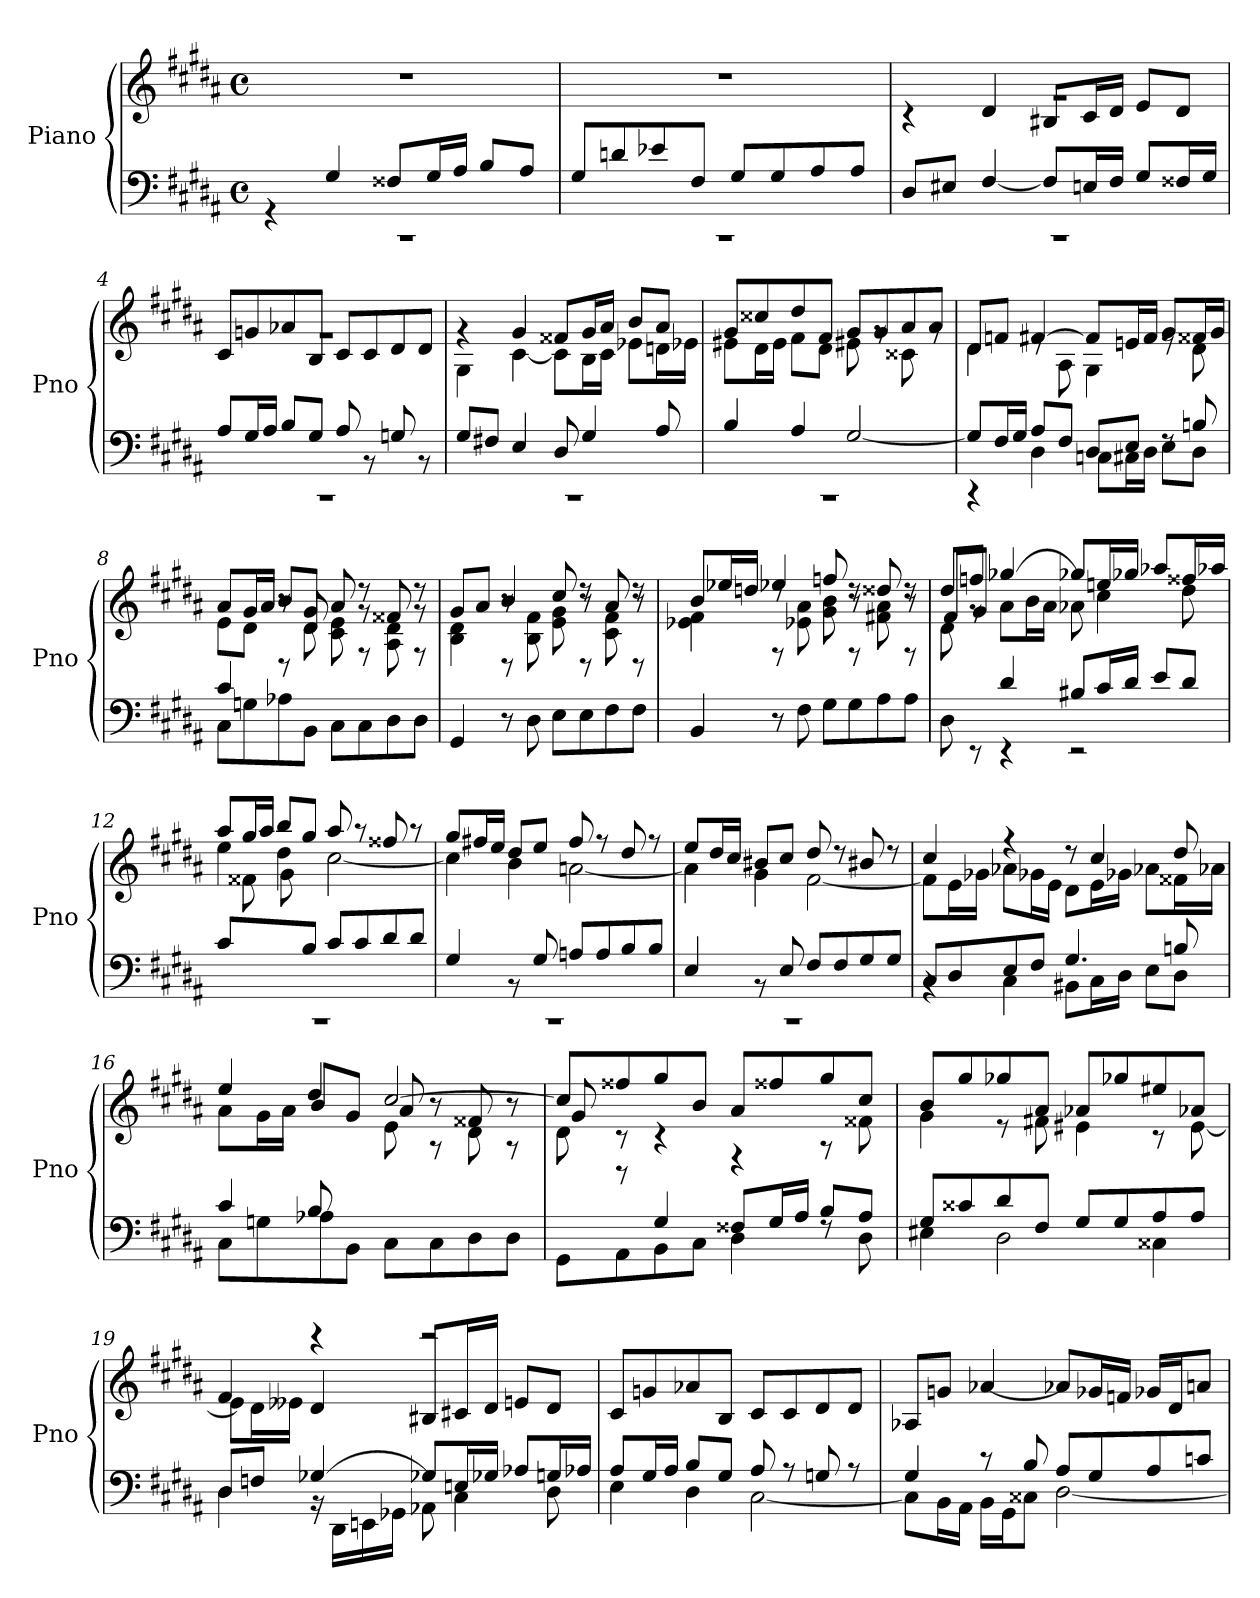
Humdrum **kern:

**kern	**kern
*part1	*part1
*staff2	*staff1
*I"Piano	*
*I'Pno	*
*clefF4	*clefG2
*k[f#c#g#d#a#]	*k[f#c#g#d#a#]
*M4/4	*M4/4
*met(c)	*met(c)
=1	=1
*^	*
1rCC	4r	1rdd
.	4G#/	.
.	8F##X/L	.
.	16G#/L	.
.	16A#/JJ	.
.	8B/L	.
.	8A#/J	.
=2	=2	=2
1rCC	8G#/L	1rdd
.	8dni/	.
.	8e-Xi/	.
.	8F#/J	.
.	8G#/L	.
.	8G#/	.
.	8A#/	.
.	8A#/J	.
=3	=3	=3
*	*	*^
1rCC	8D#/L	1rg	4r
.	8E#X/J	.	.
.	[4F#/	.	4d#/
.	8F#/L]	.	8B#X/L
.	16En/L	.	16c#/L
.	16F#/JJ	.	16d#/JJ
.	8G#/L	.	8e/L
.	16F##X/L	.	8d#/J
.	16G#/JJ	.	.
=4	=4	=4	=4
1rCC	8A#/L	1rg	8c#/L
.	16G#/L	.	8gni/
.	16A#/JJ	.	.
.	8B/L	.	8a-Xi/
.	8G#/J	.	8B/J
.	8A#/	.	8c#/L
.	8r	.	8c#/
.	8Gni/	.	8d#/
.	8r	.	8d#/J
!!LO:LB:g=z	!!
=5	=5	=5	=5
1rCC	8G#/L	4rg	4G#\
.	8F#X/J	.	.
.	4E/	4g#/	[4c#\
.	8D#/	8f##X/L	8c#\L]
.	4G#/	16g#/L	16B\L
.	.	16a#/JJ	16c#\JJ
.	.	8b/L	8e-Xi\L
.	8A#/	8a#/J	16dni\L
.	.	.	16e-Xi\JJ
=6	=6	=6	=6
1rCC	4B/	8g#/L	8e#X\L
.	.	8cc##X/	16d#\L
.	.	.	16e#\JJ
.	4A#/	8dd#/	8f#\L
.	.	8f#/J	8d#\J
.	[2G#/	8g#/L	8e#X\
.	.	8g#/	8rg
.	.	8a#/	8c##X\
.	.	8a#/J	8rg
=7	=7	=7	=7
4rCC	8G#/L]	8d#/L	4d#\
.	16F#/L	8fni/J	.
.	16G#/JJ	.	.
8A#/L	4D#\	[4f#/	8re
8F#/J	.	.	8A#\
8D#/L	8Cni\L	8f#/L]	4G#\
8E/J	16C#\L	16en/L	.
.	16D#\JJ	16f#/JJ	.
8rF	8E\L	8g#/L	8re
8Bn/	8D#\J	16f##X/L	8d#\
.	.	16g#/JJ	.
!!LO:LB:g=z
=8	=8	=8	=8
*	*	*	*^
4c#/	8C#\L	8a#/L	8e\L	4ryy
.	8Gni\	16g#/L	8d#\J	.
.	.	16a#/JJ	.	.
4ryy	8A-Xi\	8b/L	8r	8rD
.	8BB\J	8g#/J	8d#\	8d#/
8ryy	8C#\L	8a#/	8c#\ 8e\	8ryy
8ryy	8C#\	8rg	8rdd	8rF
8ryy	8D#\	8f##X/	8A#\ 8d#\	8ryy
8ryy	8D#\J	8rg	8rdd	8rF
!!LO:LB:g=z	!!	!!
=9	=9	=9	=9	=9
4ryy	4GG#/	8g#/L	4B\ 4d#\	4ryy
.	.	8a#/J	.	.
8ryy	8r	4b/	8r	8rD
4ryy	8D#\	.	8B\ 8f#\	4ryy
.	8E\L	8cc#/	8e\ 8g#\	.
8ryy	8E\	8r	8rdd	8rD
8ryy	8F#\	8a#/	8c#\ 8f#\	8ryy
8ryy	8F#\J	8r	8rdd	8rD
=10	=10	=10	=10	=10
4ryy	4BB/	8b/L	4e-Xi\ 4f#\	4ryy
.	.	16ee-Xi/L	.	.
.	.	16ddni/JJ	.	.
8ryy	8r	4ee-Xi/	8rdd	8rF
4ryy	8F#\	.	8e-Xi\ 8a#\	4ryy
.	8G#\L	8ffni/	8g#\ 8b\	.
8ryy	8G#\	8r	8rdd	8rF
8ryy	8A#\	8dd##Xi/	8f#Xi\ 8a#\	8ryy
8ryy	8A#\J	8r	8rdd	8rF
=11	=11	=11	=11	=11
*	*^	*	*	*^
4ryy	8D#\	4ryy	8dd#/L	8d#\	8f#/L	4ryy
.	8rEE	.	8ffni/J	8rg	8g#/J	.
2.ryy	4rEE	4d#/	[4gg-Xi/	8a#\L	2.ryy	2.ryy
.	.	.	.	16b\L	.	.
.	.	.	.	16a#\JJ	.	.
.	2rEE	8B#X/L	8gg-Xi/L]	8a-Xi\	.	.
.	.	16c#/L	16een/L	4cc#\	.	.
.	.	16d#/JJ	16gg-Xi/JJ	.	.	.
.	.	8e/L	8aa-Xi/L	.	.	.
.	.	8d#/J	16ff##X/L	8dd#\	.	.
.	.	.	16aa-Xi/JJ	.	.	.
*	*v	*v	*	*	*	*
*	*	*	*	*v	*v
=12	=12	=12	=12	=12
1rCC	8c#/L	8aa#/L	4ee\	8ryy
.	4ryy	16gg#/L	.	8f##X\
.	.	16aa#/JJ	.	.
.	.	8bb/L	4dd#\	8g#\
.	8B/J	8gg#/J	.	2ryy
.	8c#/L	8aa#/	[2cc#\	.
.	8c#/	8r	.	.
.	8d#/	8ff##X/	.	.
.	8d#/J	8r	.	8ryy
*	*	*	*v	*v
!!LO:LB:g=z
=13	=13	=13	=13
1rCC	4G#/	8gg#/L	4cc#\]
.	.	16ff#X/L	.
.	.	16ee/JJ	.
.	8r	8dd#/L	4b\
.	8G#/	8ee/J	.
.	8An/L	8ff#/	[2an\
.	8A/	8r	.
.	8B/	8dd#/	.
.	8B/J	8r	.
=14	=14	=14	=14
1rCC	4E/	8ee/L	4a\]
.	.	16dd#/L	.
.	.	16cc#/JJ	.
.	8rBB	8b#X/L	4g#\
.	8E/	8cc#/J	.
.	8F#/L	8dd#/	[2f#\
.	8F#/	8r	.
.	8G#/	8b#X/	.
.	8G#/J	8r	.
=15	=15	=15	=15
8C#/L	4rBB	4cc#/	8f#\L]
8D#/	.	.	16e\L
.	.	.	16g-Xi\JJ
8E/	4C#\	4r	8a-Xi\L
8F#/J	.	.	16g-Xi\L
.	.	.	16e\JJ
4.G#/	8BB#X\L	8r	8d#\L
.	16C#\L	4cc#/	16e\L
.	16D#\JJ	.	16g-Xi\JJ
.	8E\L	.	8a-Xi\L
8Bn/	8D#\J	8dd#/	16f##X\L
.	.	.	16a-Xi\JJ
!!LO:PB:g=z
=16	=16	=16	=16
*	*	*	*^
4c#/	8C#\L	4ee/	8a#\L	4.ryy
.	8Gni\	.	16g#\L	.
.	.	.	16a#\JJ	.
8B/L	8A-Xi\	4dd#/	8b/L	.
2ryy	8BB\J	.	8g#/J	8d#\J
.	8C#\L	[2cc#/	8a#/	8e\
.	8C#\	.	8r	8rA
.	8D#\	.	8f##X/	8d#\
8ryy	8D#\J	.	8r	8rA
!!LO:LB:g=z	!!	!!
=17	=17	=17	=17	=17
8ryy	8GG#\L	8cc#/L]	8g#/	8d#\
8rb	8AA#\	8ff##X/	8rc	2..ryy
4G#/	8BB\	8gg#/	4rc	.
.	8C#\J	8b/J	.	.
8F##X/L	4D#\	8a#/L	4rF	.
16G#/L	.	8ff##X/	.	.
16A#/JJ	.	.	.	.
8B/L	8rF	8gg#/	8rA	.
8A#/J	8D#\	8cc#/J	8f##X\	.
*	*	*	*v	*v
=18	=18	=18	=18
8G#/L	4E#X\	8b/L	4g#\
8c##X/	.	8gg#/	.
8d#/	2D#\	8gg-Xi/	8r
8F#/J	.	8a#/J	8f#X\
8G#/L	.	8a-Xi/L	4e#X\
8G#/	.	8gg-Xi/	.
8A#/	4C##X\	8ee#X/	8r
8A#/J	.	8a-Xi/J	[8e#\
=19	=19	=19	=19
8D#/L	4D#\	4f#/	8e#\L]
8Fni/J	.	.	16d#\L
.	.	.	16e--Xi\JJ
[4G-Xi/	16rBB	4d#/	4rccc
.	16DD#\LL	.	.
.	16EEn\	.	.
.	16GG-Xi\JJ	.	.
8G-Xi/L]	8AA-Xi\	8B#X/L	2rccc
16En/L	4C#\	16c#X/L	.
16G-Xi/JJ	.	16d#/JJ	.
8A-Xi/L	.	8en/L	.
16Gni/L	8D#\	8d#/J	.
16A-Xi/JJ	.	.	.
*	*	*v	*v
!!LO:LB:g=z
=20	=20	=20
8A#/L	4E\	8c#/L
16G#/L	.	8gni/
16A#/JJ	.	.
8B/L	4D#\	8a-Xi/
8G#/J	.	8B/J
8A#/	[2C#\	8c#/L
8r	.	8c#/
8Gni/	.	8d#/
8r	.	8d#/J
=21	=21	=21
4G#/	8C#\L]	8A-Xi/L
.	16BB\L	8gni/J
.	16AA#\JJ	.
8r	16BB\LL	[4a-Xi/
.	16GG#\J	.
8B/	8C##X\J	.
8A#/L	[2D#\	8a-Xi/L]
8G#/	.	16g-Xi/L
.	.	16fni/JJ
8A#/	.	16g-Xi/LL
.	.	16d#/J
8cni/J	.	8ani/J
*v	*v	*
=	=
*-	*-
